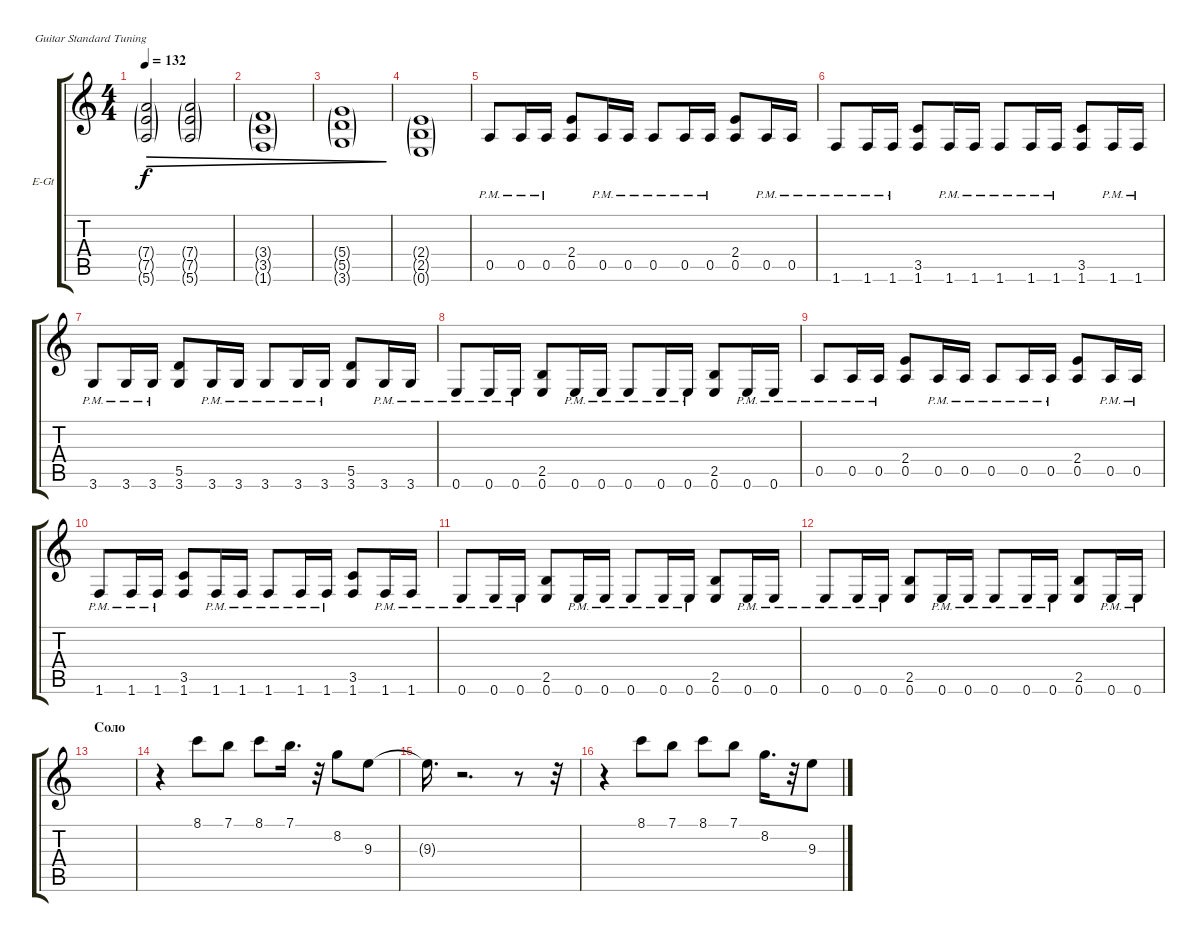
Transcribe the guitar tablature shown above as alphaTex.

\defaultSystemsLayout 4
\bracketExtendMode groupsimilarinstruments
\firstSystemTrackNameOrientation horizontal
\otherSystemsTrackNameOrientation horizontal
\track ("Electric Guitar" "E-Gt") {instrument overdrivenguitar}
\staff {score tabs}
\tuning (E4 B3 G3 D3 A2 E2)
\ts (4 4)
\tempo 132
\clef g2
\ks c
(5.6{g} 7.5{g} 7.4{g}).2{dec dy f} (5.6{g} 7.5{g} 7.4{g}).2{dec} |
(1.6{g} 3.5{g} 3.4{g}).1{dec} |
(3.6{g} 5.5{g} 5.4{g}).1{dec} |
(0.6{g} 2.5{g} 2.4{g}).1 |
0.5{pm}.8 0.5{pm}.16 0.5{pm}.16 (2.4 0.5).8 0.5{pm}.16 0.5{pm}.16 0.5{pm}.8 0.5{pm}.16 0.5{pm}.16 (2.4 0.5).8 0.5{pm}.16 0.5{pm}.16 |
1.6{pm}.8 1.6{pm}.16 1.6{pm}.16 (3.5 1.6).8 1.6{pm}.16 1.6{pm}.16 1.6{pm}.8 1.6{pm}.16 1.6{pm}.16 (3.5 1.6).8 1.6{pm}.16 1.6{pm}.16 |
3.6{pm}.8 3.6{pm}.16 3.6{pm}.16 (5.5 3.6).8 3.6{pm}.16 3.6{pm}.16 3.6{pm}.8 3.6{pm}.16 3.6{pm}.16 (5.5 3.6).8 3.6{pm}.16 3.6{pm}.16 |
0.6{pm}.8 0.6{pm}.16 0.6{pm}.16 (2.5 0.6).8 0.6{pm}.16 0.6{pm}.16 0.6{pm}.8 0.6{pm}.16 0.6{pm}.16 (2.5 0.6).8 0.6{pm}.16 0.6{pm}.16 |
0.5{pm}.8 0.5{pm}.16 0.5{pm}.16 (2.4 0.5).8 0.5{pm}.16 0.5{pm}.16 0.5{pm}.8 0.5{pm}.16 0.5{pm}.16 (2.4 0.5).8 0.5{pm}.16 0.5{pm}.16 |
1.6{pm}.8 1.6{pm}.16 1.6{pm}.16 (3.5 1.6).8 1.6{pm}.16 1.6{pm}.16 1.6{pm}.8 1.6{pm}.16 1.6{pm}.16 (3.5 1.6).8 1.6{pm}.16 1.6{pm}.16 |
0.6{pm}.8 0.6{pm}.16 0.6{pm}.16 (2.5 0.6).8 0.6{pm}.16 0.6{pm}.16 0.6{pm}.8 0.6{pm}.16 0.6{pm}.16 (2.5 0.6).8 0.6{pm}.16 0.6{pm}.16 |
0.6{pm}.8 0.6{pm}.16 0.6{pm}.16 (2.5 0.6).8 0.6{pm}.16 0.6{pm}.16 0.6{pm}.8 0.6{pm}.16 0.6{pm}.16 (2.5 0.6).8 0.6{pm}.16 0.6{pm}.16 |
\section ("" "Соло")
|
r.4 8.1.8 7.1.8 8.1.8 7.1.16{d} r.32 8.2.8 9.3.8 |
9.3{t}.16{d} r.2{d} r.8 r.32 |
r.4 8.1.8 7.1.8 8.1.8 7.1.8 8.2.16{d} r.32 9.3.8
